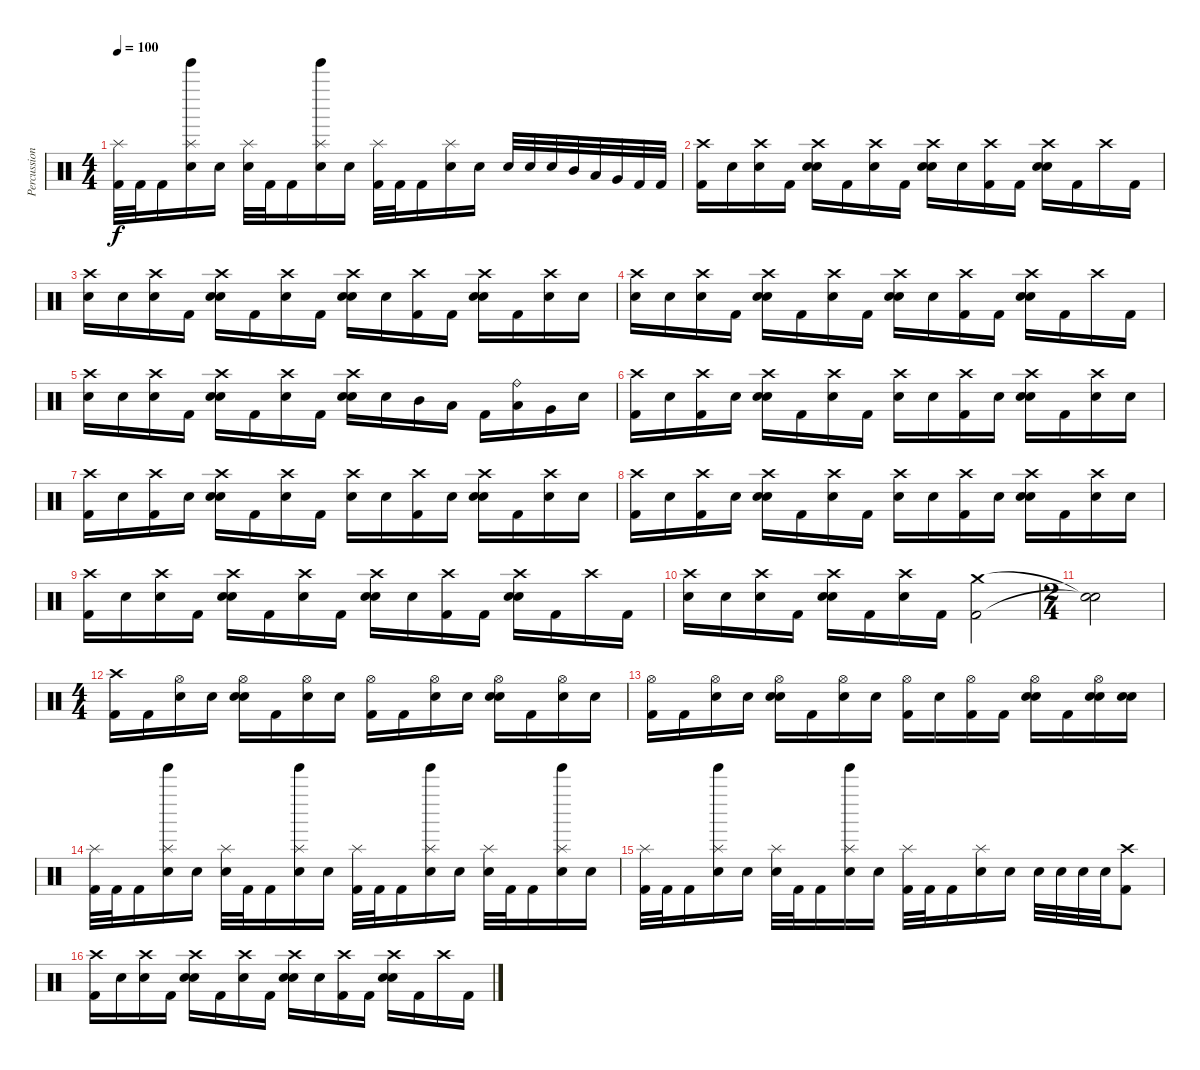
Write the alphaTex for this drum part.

\track ("Percussion" "Percussion") {instrument percussion}
\staff {score}
\articulation defaults
\ts (4 4)
\tempo 100
\clef neutral
\ks c
("Splash (hit)" "Kick (hit) 2").32{dy f} "Kick (hit) 2".32 "Kick (hit) 2".16 ("Splash (hit)" "Tinkle Bell (hit)" "Snare (hit)").16 "Snare (hit)".16 ("Splash (hit)" "Snare (hit) 2").32 "Kick (hit) 2".32 "Kick (hit) 2".16 ("Splash (hit)" "Tinkle Bell (hit)" "Snare (hit)").16 "Snare (hit)".16 ("Splash (hit)" "Kick (hit) 2").32 "Kick (hit) 2".32 "Kick (hit) 2".16 ("Splash (hit)" "Snare (hit)").16 "Snare (hit)".16 "Snare (hit) 2".32 "Snare (hit) 2".32 "Snare (hit) 2".32 "Mid Tom (hit)".32 "Low Tom (hit)".32 "Very Low Tom (hit)".32 "Kick (hit) 2".32 "Kick (hit) 2".32 |
("Crash high (hit)" "Kick (hit) 2").16 "Snare (hit)".16 ("Crash high (hit)" "Snare (hit)").16 "Kick (hit) 2".16 ("Crash high (hit)" "Snare (hit) 2" "Snare (hit)").16 "Kick (hit) 2".16 ("Crash high (hit)" "Snare (hit)").16 "Kick (hit) 2".16 ("Crash high (hit)" "Snare (hit) 2" "Snare (hit)").16 "Snare (hit)".16 ("Crash high (hit)" "Kick (hit) 2").16 "Kick (hit) 2".16 ("Crash high (hit)" "Snare (hit) 2" "Snare (hit)").16 "Kick (hit) 2".16 "Crash high (hit)".16 "Kick (hit) 2".16 |
("Crash high (hit)" "Snare (hit) 2").16 "Snare (hit)".16 ("Crash high (hit)" "Snare (hit)").16 "Kick (hit) 2".16 ("Crash high (hit)" "Snare (hit) 2" "Snare (hit)").16 "Kick (hit) 2".16 ("Crash high (hit)" "Snare (hit)").16 "Kick (hit) 2".16 ("Crash high (hit)" "Snare (hit) 2" "Snare (hit)").16 "Snare (hit)".16 ("Crash high (hit)" "Kick (hit) 2").16 "Kick (hit) 2".16 ("Crash high (hit)" "Snare (hit) 2" "Snare (hit)").16 "Kick (hit) 2".16 ("Crash high (hit)" "Snare (hit)").16 "Snare (hit)".16 |
("Crash high (hit)" "Snare (hit) 2").16 "Snare (hit)".16 ("Crash high (hit)" "Snare (hit)").16 "Kick (hit) 2".16 ("Crash high (hit)" "Snare (hit) 2" "Snare (hit)").16 "Kick (hit) 2".16 ("Crash high (hit)" "Snare (hit)").16 "Kick (hit) 2".16 ("Crash high (hit)" "Snare (hit) 2" "Snare (hit)").16 "Snare (hit)".16 ("Crash high (hit)" "Kick (hit) 2").16 "Kick (hit) 2".16 ("Crash high (hit)" "Snare (hit) 2" "Snare (hit)").16 "Kick (hit) 2".16 "Crash high (hit)".16 "Kick (hit) 2".16 |
("Crash high (hit)" "Snare (hit) 2").16 "Snare (hit)".16 ("Crash high (hit)" "Snare (hit)").16 "Kick (hit) 2".16 ("Crash high (hit)" "Snare (hit) 2" "Snare (hit)").16 "Kick (hit) 2".16 ("Crash high (hit)" "Snare (hit)").16 "Kick (hit) 2".16 ("Crash high (hit)" "Snare (hit) 2" "Snare (hit)").16 "Snare (hit)".16 "Mid Tom (hit)".16 "Low Tom (hit)".16 "Kick (hit) 2".16 ("Ride (bell)" "Low Tom (hit)").16 "Very Low Tom (hit)".16 "Snare (hit) 2".16 |
("Crash high (hit)" "Kick (hit) 2").16 "Snare (hit)".16 ("Crash high (hit)" "Kick (hit) 2").16 "Snare (hit)".16 ("Crash high (hit)" "Snare (hit) 2" "Snare (hit)").16 "Kick (hit) 2".16 ("Crash high (hit)" "Snare (hit)").16 "Kick (hit) 2".16 ("Crash high (hit)" "Snare (hit)").16 "Snare (hit)".16 ("Crash high (hit)" "Kick (hit) 2").16 "Snare (hit)".16 ("Crash high (hit)" "Snare (hit) 2" "Snare (hit)").16 "Kick (hit) 2".16 ("Crash high (hit)" "Snare (hit)").16 "Snare (hit)".16 |
("Crash high (hit)" "Kick (hit) 2").16 "Snare (hit)".16 ("Crash high (hit)" "Kick (hit) 2").16 "Snare (hit)".16 ("Crash high (hit)" "Snare (hit) 2" "Snare (hit)").16 "Kick (hit) 2".16 ("Crash high (hit)" "Snare (hit)").16 "Kick (hit) 2".16 ("Crash high (hit)" "Snare (hit)").16 "Snare (hit)".16 ("Crash high (hit)" "Kick (hit) 2").16 "Snare (hit)".16 ("Crash high (hit)" "Snare (hit) 2" "Snare (hit)").16 "Kick (hit) 2".16 ("Crash high (hit)" "Snare (hit)").16 "Snare (hit)".16 |
("Crash high (hit)" "Kick (hit) 2").16 "Snare (hit)".16 ("Crash high (hit)" "Kick (hit) 2").16 "Snare (hit)".16 ("Crash high (hit)" "Snare (hit) 2" "Snare (hit)").16 "Kick (hit) 2".16 ("Crash high (hit)" "Snare (hit)").16 "Kick (hit) 2".16 ("Crash high (hit)" "Snare (hit)").16 "Snare (hit)".16 ("Crash high (hit)" "Kick (hit) 2").16 "Snare (hit)".16 ("Crash high (hit)" "Snare (hit) 2" "Snare (hit)").16 "Kick (hit) 2".16 ("Crash high (hit)" "Snare (hit)").16 "Snare (hit)".16 |
("Crash high (hit)" "Kick (hit) 2").16 "Snare (hit)".16 ("Crash high (hit)" "Snare (hit)").16 "Kick (hit) 2".16 ("Crash high (hit)" "Snare (hit) 2" "Snare (hit)").16 "Kick (hit) 2".16 ("Crash high (hit)" "Snare (hit)").16 "Kick (hit) 2".16 ("Crash high (hit)" "Snare (hit) 2" "Snare (hit)").16 "Snare (hit)".16 ("Crash high (hit)" "Kick (hit) 2").16 "Kick (hit) 2".16 ("Crash high (hit)" "Snare (hit) 2" "Snare (hit)").16 "Kick (hit) 2".16 "Crash high (hit)".16 "Kick (hit) 2".16 |
("Crash high (hit)" "Snare (hit) 2").16 "Snare (hit)".16 ("Crash high (hit)" "Snare (hit)").16 "Kick (hit) 2".16 ("Crash high (hit)" "Snare (hit) 2" "Snare (hit)").16 "Kick (hit) 2".16 ("Crash high (hit)" "Snare (hit)").16 "Kick (hit) 2".16 ("Crash medium (hit)" "Kick (hit) 2").2 |
\ts (2 4)
("Snare (hit)"{t} "Snare (hit)"{t}).2 |
\ts (4 4)
("Crash high (hit)" "Kick (hit) 2").16 "Kick (hit) 2".16 ("Hi-Hat (open)" "Snare (hit)").16 "Snare (hit)".16 ("Hi-Hat (open)" "Snare (hit) 2" "Snare (hit)").16 "Kick (hit) 2".16 ("Hi-Hat (open)" "Snare (hit)").16 "Snare (hit)".16 ("Hi-Hat (open)" "Kick (hit) 2").16 "Kick (hit) 2".16 ("Hi-Hat (open)" "Snare (hit)").16 "Snare (hit)".16 ("Hi-Hat (open)" "Snare (hit) 2" "Snare (hit)").16 "Kick (hit) 2".16 ("Hi-Hat (open)" "Snare (hit)").16 "Snare (hit)".16 |
("Hi-Hat (open)" "Kick (hit) 2").16 "Kick (hit) 2".16 ("Hi-Hat (open)" "Snare (hit)").16 "Snare (hit)".16 ("Hi-Hat (open)" "Snare (hit) 2" "Snare (hit)").16 "Kick (hit) 2".16 ("Hi-Hat (open)" "Snare (hit)").16 "Snare (hit)".16 ("Hi-Hat (open)" "Kick (hit) 2").16 "Snare (hit) 2".16 ("Hi-Hat (open)" "Kick (hit) 2").16 "Kick (hit) 2".16 ("Hi-Hat (open)" "Snare (hit) 2" "Snare (hit)").16 "Kick (hit) 2".16 ("Hi-Hat (open)" "Snare (hit) 2" "Snare (hit)").16 ("Snare (hit) 2" "Snare (hit)").16 |
("Splash (hit)" "Kick (hit) 2").32 "Kick (hit) 2".32 "Kick (hit) 2".16 ("Splash (hit)" "Tinkle Bell (hit)" "Snare (hit)").16 "Snare (hit)".16 ("Splash (hit)" "Snare (hit) 2").32 "Kick (hit) 2".32 "Kick (hit) 2".16 ("Splash (hit)" "Tinkle Bell (hit)" "Snare (hit)").16 "Snare (hit)".16 ("Splash (hit)" "Kick (hit) 2").32 "Kick (hit) 2".32 "Kick (hit) 2".16 ("Splash (hit)" "Tinkle Bell (hit)" "Snare (hit)").16 "Snare (hit)".16 ("Splash (hit)" "Snare (hit) 2").32 "Kick (hit) 2".32 "Kick (hit) 2".16 ("Splash (hit)" "Tinkle Bell (hit)" "Snare (hit)").16 "Snare (hit)".16 |
("Splash (hit)" "Kick (hit) 2").32 "Kick (hit) 2".32 "Kick (hit) 2".16 ("Splash (hit)" "Tinkle Bell (hit)" "Snare (hit)").16 "Snare (hit)".16 ("Splash (hit)" "Snare (hit) 2").32 "Kick (hit) 2".32 "Kick (hit) 2".16 ("Splash (hit)" "Tinkle Bell (hit)" "Snare (hit)").16 "Snare (hit)".16 ("Splash (hit)" "Kick (hit) 2").32 "Kick (hit) 2".32 "Kick (hit) 2".16 ("Splash (hit)" "Snare (hit)").16 "Snare (hit)".16 "Snare (hit) 2".32 "Snare (hit) 2".32 "Snare (hit) 2".32 "Snare (hit) 2".32 ("Crash high (hit)" "Kick (hit) 2").8 |
("Crash high (hit)" "Kick (hit) 2").16 "Snare (hit)".16 ("Crash high (hit)" "Snare (hit)").16 "Kick (hit) 2".16 ("Crash high (hit)" "Snare (hit) 2" "Snare (hit)").16 "Kick (hit) 2".16 ("Crash high (hit)" "Snare (hit)").16 "Kick (hit) 2".16 ("Crash high (hit)" "Snare (hit) 2" "Snare (hit)").16 "Snare (hit)".16 ("Crash high (hit)" "Kick (hit) 2").16 "Kick (hit) 2".16 ("Crash high (hit)" "Snare (hit) 2" "Snare (hit)").16 "Kick (hit) 2".16 "Crash high (hit)".16 "Kick (hit) 2".16
